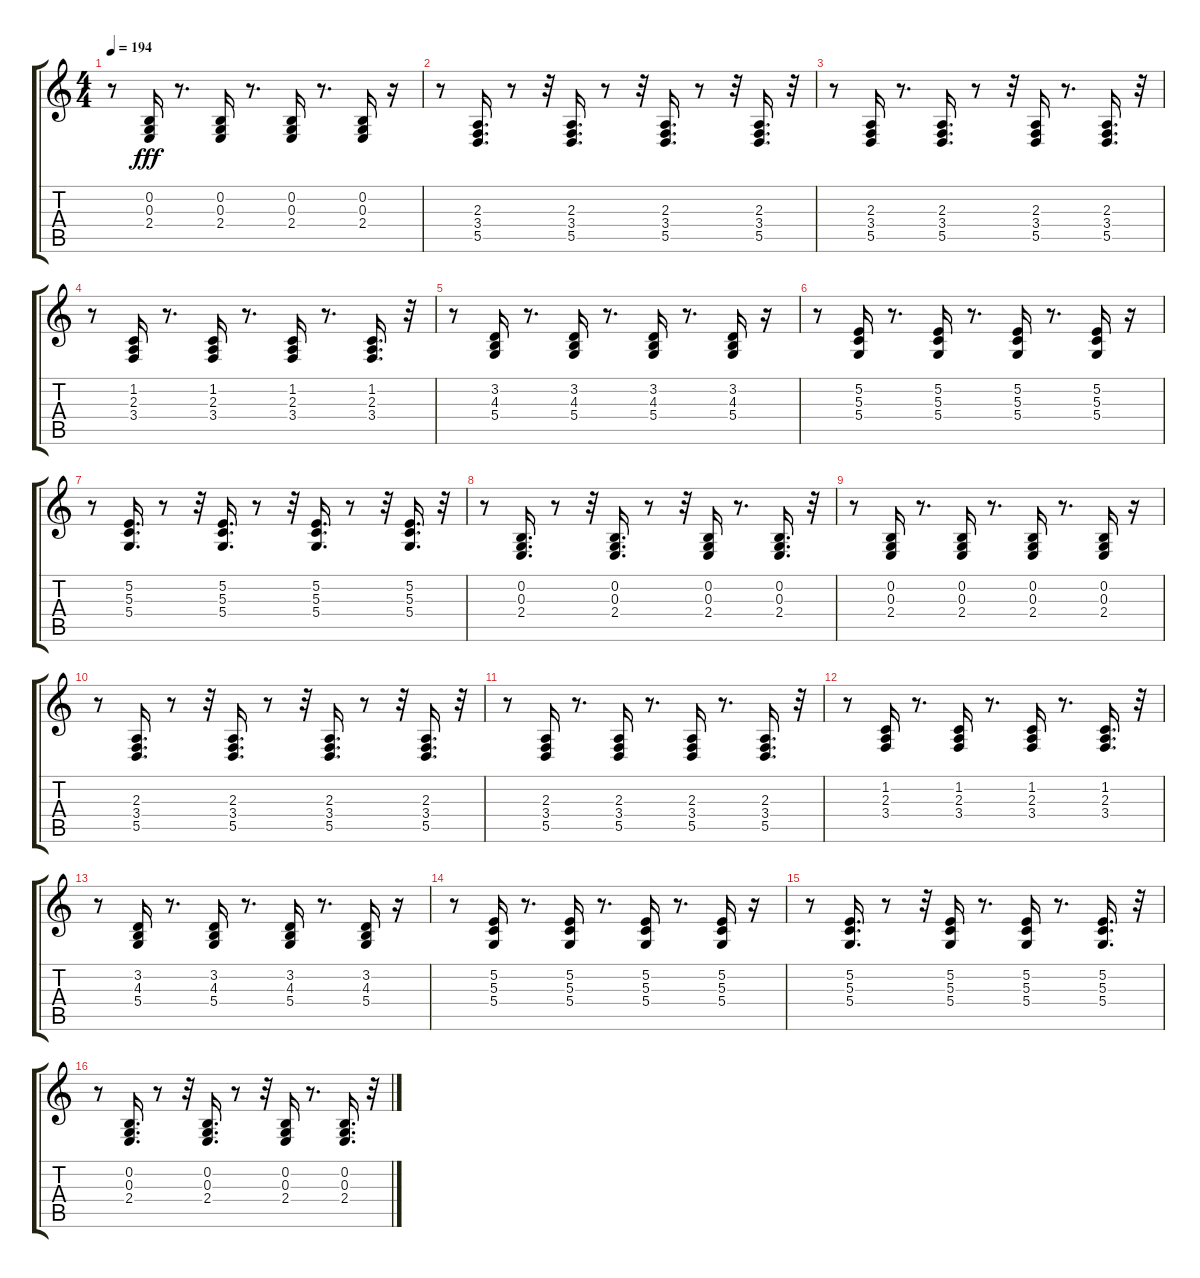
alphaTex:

\track "" {instrument percussiveorgan}
\staff {score tabs}
\tuning (E4 B3 G3 D3 A2 E2) {hide}
\ts (4 4)
\tempo 194
\clef g2
\ks c
r.8{dy fff} (0.2 0.3 2.4).16 r.8{d} (0.2 0.3 2.4).16 r.8{d} (0.2 0.3 2.4).16 r.8{d} (0.2 0.3 2.4).16 r.16 |
r.8 (2.3 3.4 5.5).16{d} r.8 r.32 (2.3 3.4 5.5).16{d} r.8 r.32 (2.3 3.4 5.5).16{d} r.8 r.32 (2.3 3.4 5.5).16{d} r.32 |
r.8 (2.3 3.4 5.5).16 r.8{d} (2.3 3.4 5.5).16{d} r.8 r.32 (2.3 3.4 5.5).16 r.8{d} (2.3 3.4 5.5).16{d} r.32 |
r.8 (1.2 2.3 3.4).16 r.8{d} (1.2 2.3 3.4).16 r.8{d} (1.2 2.3 3.4).16 r.8{d} (1.2 2.3 3.4).16{d} r.32 |
r.8 (3.2 4.3 5.4).16 r.8{d} (3.2 4.3 5.4).16 r.8{d} (3.2 4.3 5.4).16 r.8{d} (3.2 4.3 5.4).16 r.16 |
r.8 (5.2 5.3 5.4).16 r.8{d} (5.2 5.3 5.4).16 r.8{d} (5.2 5.3 5.4).16 r.8{d} (5.2 5.3 5.4).16 r.16 |
r.8 (5.2 5.3 5.4).16{d} r.8 r.32 (5.2 5.3 5.4).16{d} r.8 r.32 (5.2 5.3 5.4).16{d} r.8 r.32 (5.2 5.3 5.4).16{d} r.32 |
r.8 (0.2 0.3 2.4).16{d} r.8 r.32 (0.2 0.3 2.4).16{d} r.8 r.32 (0.2 0.3 2.4).16 r.8{d} (0.2 0.3 2.4).16{d} r.32 |
r.8 (0.2 0.3 2.4).16 r.8{d} (0.2 0.3 2.4).16 r.8{d} (0.2 0.3 2.4).16 r.8{d} (0.2 0.3 2.4).16 r.16 |
r.8 (2.3 3.4 5.5).16{d} r.8 r.32 (2.3 3.4 5.5).16{d} r.8 r.32 (2.3 3.4 5.5).16{d} r.8 r.32 (2.3 3.4 5.5).16{d} r.32 |
r.8 (2.3 3.4 5.5).16 r.8{d} (2.3 3.4 5.5).16 r.8{d} (2.3 3.4 5.5).16 r.8{d} (2.3 3.4 5.5).16{d} r.32 |
r.8 (1.2 2.3 3.4).16 r.8{d} (1.2 2.3 3.4).16 r.8{d} (1.2 2.3 3.4).16 r.8{d} (1.2 2.3 3.4).16{d} r.32 |
r.8 (3.2 4.3 5.4).16 r.8{d} (3.2 4.3 5.4).16 r.8{d} (3.2 4.3 5.4).16 r.8{d} (3.2 4.3 5.4).16 r.16 |
r.8 (5.2 5.3 5.4).16 r.8{d} (5.2 5.3 5.4).16 r.8{d} (5.2 5.3 5.4).16 r.8{d} (5.2 5.3 5.4).16 r.16 |
r.8 (5.2 5.3 5.4).16{d} r.8 r.32 (5.2 5.3 5.4).16 r.8{d} (5.2 5.3 5.4).16 r.8{d} (5.2 5.3 5.4).16{d} r.32 |
r.8 (0.2 0.3 2.4).16{d} r.8 r.32 (0.2 0.3 2.4).16{d} r.8 r.32 (0.2 0.3 2.4).16 r.8{d} (0.2 0.3 2.4).16{d} r.32
